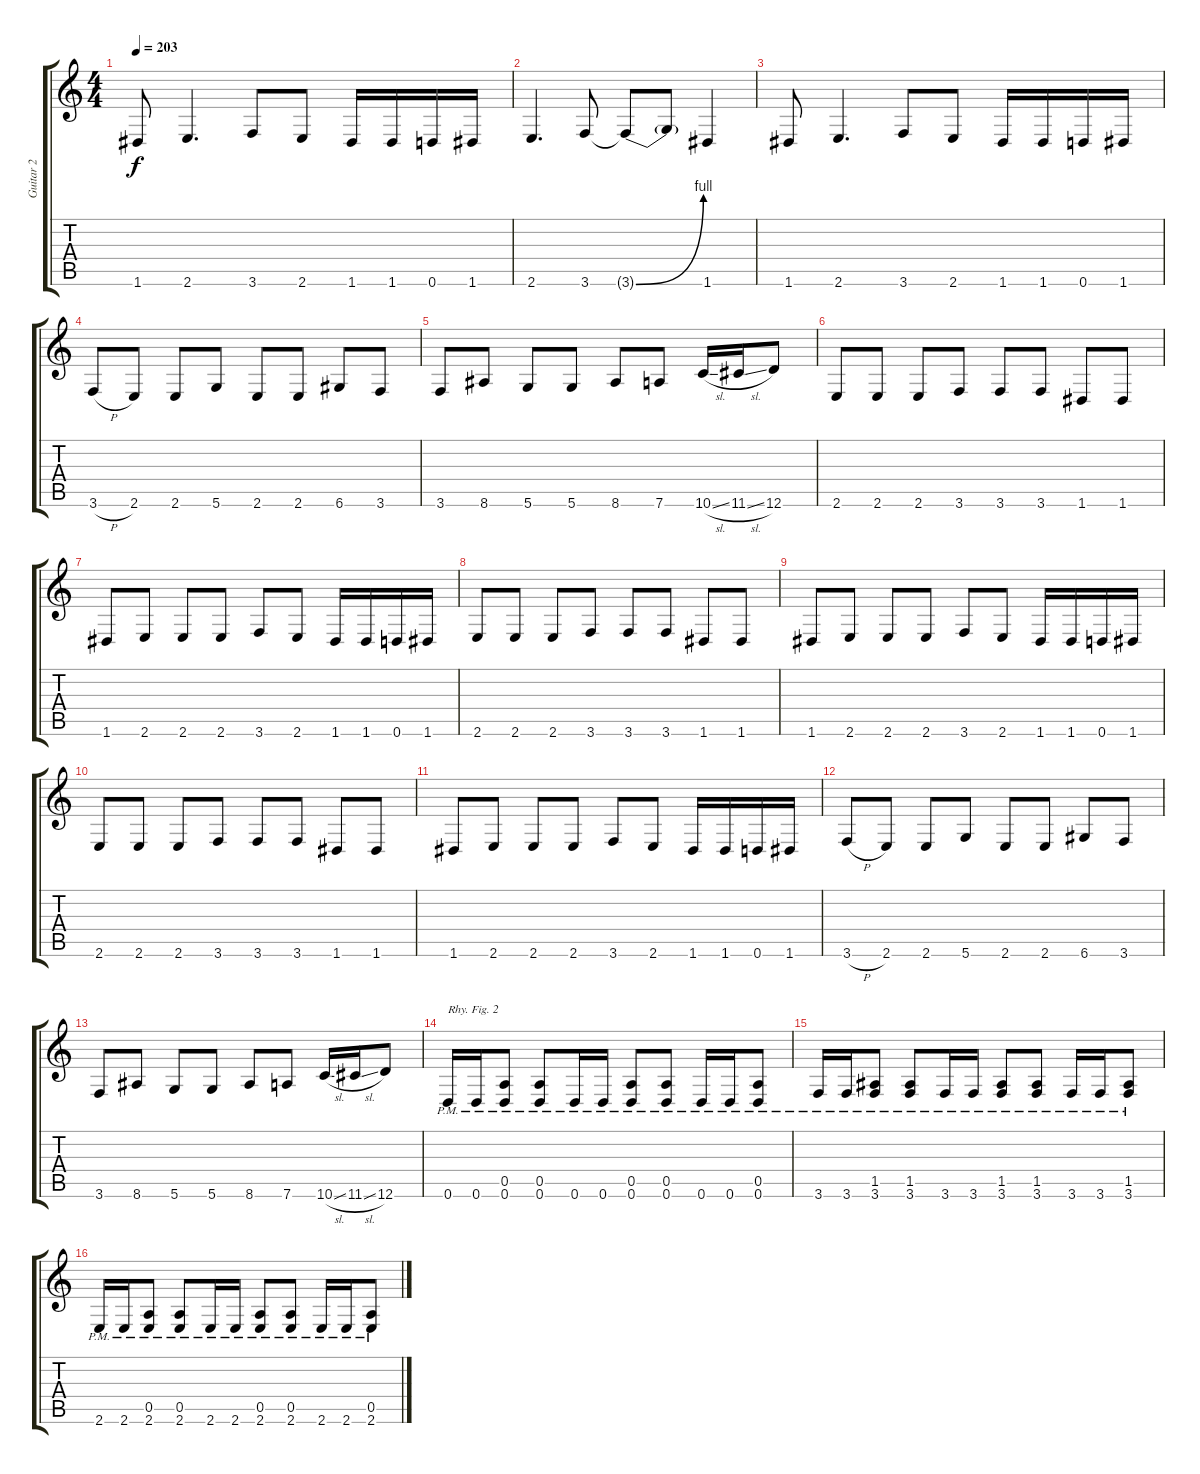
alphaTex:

\track ("Guitar 2" "Guitar 2") {instrument distortionguitar}
\staff {score tabs}
\tuning (E4 B3 G3 D3 A2 D2) {hide}
\ts (4 4)
\tempo 203
\clef g2
\ks c
1.6.8{dy f} 2.6.4{d} 3.6.8 2.6.8 1.6.16 1.6.16 0.6.16 1.6.16 |
2.6.4{d} 3.6.8 3.6{be (bend 0 0 60 4) t}.8 3.6{t}.8 1.6.4 |
1.6.8 2.6.4{d} 3.6.8 2.6.8 1.6.16 1.6.16 0.6.16 1.6.16 |
3.6{h}.8 2.6.8 2.6.8 5.6.8 2.6.8 2.6.8 6.6.8 3.6.8 |
3.6.8 8.6.8 5.6.8 5.6.8 8.6.8 7.6.8 10.6{sl}.16 11.6{sl}.16 12.6.8 |
2.6.8 2.6.8 2.6.8 3.6.8 3.6.8 3.6.8 1.6.8 1.6.8 |
1.6.8 2.6.8 2.6.8 2.6.8 3.6.8 2.6.8 1.6.16 1.6.16 0.6.16 1.6.16 |
2.6.8 2.6.8 2.6.8 3.6.8 3.6.8 3.6.8 1.6.8 1.6.8 |
1.6.8 2.6.8 2.6.8 2.6.8 3.6.8 2.6.8 1.6.16 1.6.16 0.6.16 1.6.16 |
2.6.8 2.6.8 2.6.8 3.6.8 3.6.8 3.6.8 1.6.8 1.6.8 |
1.6.8 2.6.8 2.6.8 2.6.8 3.6.8 2.6.8 1.6.16 1.6.16 0.6.16 1.6.16 |
3.6{h}.8 2.6.8 2.6.8 5.6.8 2.6.8 2.6.8 6.6.8 3.6.8 |
3.6.8 8.6.8 5.6.8 5.6.8 8.6.8 7.6.8 10.6{sl}.16 11.6{sl}.16 12.6.8 |
0.6{pm}.16{txt "Rhy. Fig. 2"} 0.6{pm}.16 (0.5{pm} 0.6{pm}).8 (0.5{pm} 0.6{pm}).8 0.6{pm}.16 0.6{pm}.16 (0.5{pm} 0.6{pm}).8 (0.5{pm} 0.6{pm}).8 0.6{pm}.16 0.6{pm}.16 (0.5{pm} 0.6{pm}).8 |
3.6{pm}.16 3.6{pm}.16 (1.5{pm} 3.6{pm}).8 (1.5{pm} 3.6{pm}).8 3.6{pm}.16 3.6{pm}.16 (1.5{pm} 3.6{pm}).8 (1.5{pm} 3.6{pm}).8 3.6{pm}.16 3.6{pm}.16 (1.5{pm} 3.6{pm}).8 |
2.6{pm}.16 2.6{pm}.16 (0.5{pm} 2.6{pm}).8 (0.5{pm} 2.6{pm}).8 2.6{pm}.16 2.6{pm}.16 (0.5{pm} 2.6{pm}).8 (0.5{pm} 2.6{pm}).8 2.6{pm}.16 2.6{pm}.16 (0.5{pm} 2.6{pm}).8
